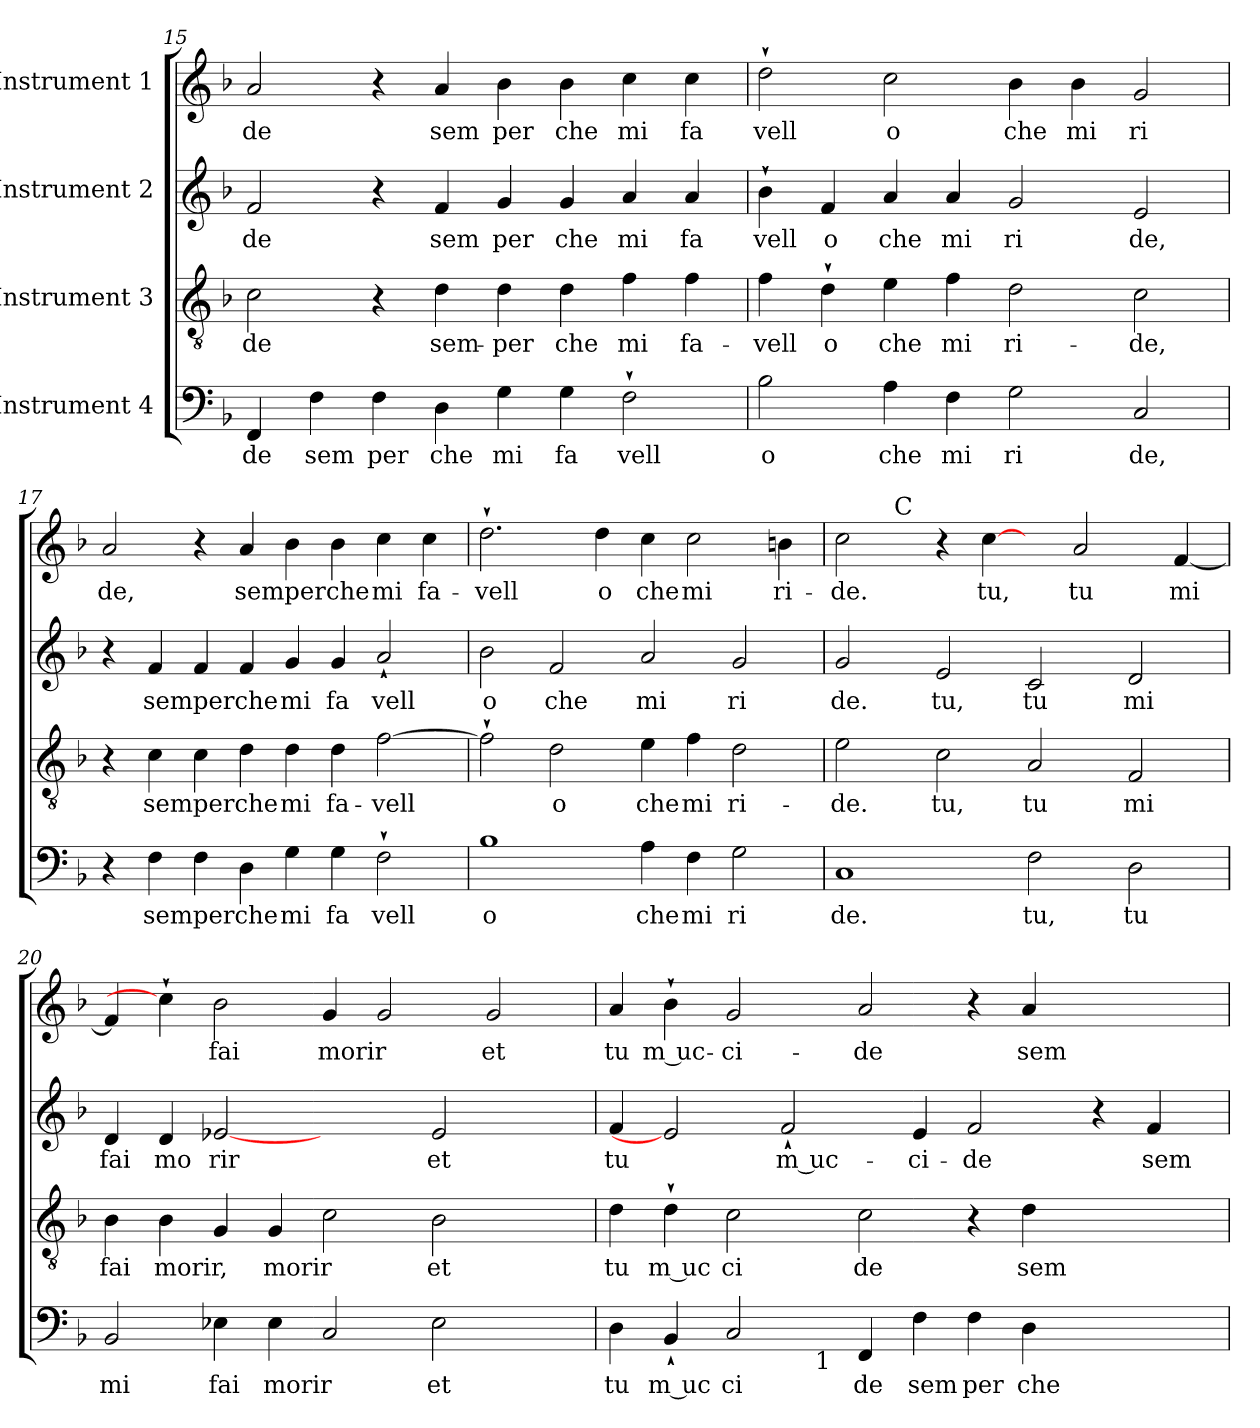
**kern	**text	**kern	**text	**kern	**text	**kern	**text
*part4	*part4	*part3	*part3	*part2	*part2	*part1	*part1
*staff4	*staff4	*staff3	*staff3	*staff2	*staff2	*staff1	*staff1
*I"Instrument 4	*	*I"Instrument 3	*	*I"Instrument 2	*	*I"Instrument 1	*
*clefF4	*	*clefGv2	*	*clefG2	*	*clefG2	*
*k[b-]	*	*k[b-]	*	*k[b-]	*	*k[b-]	*
*F:	*	*F:	*	*F:	*	*F:	*
=15	=15	=15	=15	=15	=15	=15	=15
!	!LO:LY:b:cj	!	!LO:LY:b:cj	!	!LO:LY:b:cj	!	!LO:LY:b:cj
4FF/	de	2c\	-de	2f/	de	2a/	de
!	!LO:LY:b:cj	!	!	!	!	!	!
4F\	sem	.	.	.	.	.	.
!	!LO:LY:b:cj	!	!	!	!	!	!
4F\	per	4r	.	4r	.	4r	.
!	!LO:LY:b:cj	!	!LO:LY:b:cj	!	!LO:LY:b:cj	!	!LO:LY:b:cj
4D\	che	4d\	sem-	4f/	sem	4a/	sem
!	!LO:LY:b:cj	!	!LO:LY:b:cj	!	!LO:LY:b:cj	!	!LO:LY:b:cj
4G\	mi	4d\	-per	4g/	per	4b-\	per
!	!LO:LY:b:cj	!	!LO:LY:b:cj	!	!LO:LY:b:cj	!	!LO:LY:b:cj
4G\	fa	4d\	che	4g/	che	4b-\	che
!	!LO:LY:b:cj	!	!LO:LY:b:cj	!	!LO:LY:b:cj	!	!LO:LY:b:cj
2F`<\	vell	4f\	mi	4a/	mi	4cc\	mi
!	!	!	!LO:LY:b:cj	!	!LO:LY:b:cj	!	!LO:LY:b:cj
.	.	4f\	fa-	4a/	fa	4cc\	fa
=16	=16	=16	=16	=16	=16	=16	=16
!	!LO:LY:b:cj	!	!LO:LY:b:cj	!	!LO:LY:b:cj	!	!LO:LY:b:cj
2B-\	o	4f\	-vell	4b-`<\	vell	2dd`<\	vell
!	!	!	!LO:LY:b:cj	!	!LO:LY:b:cj	!	!
.	.	4d`<\	o	4f/	o	.	.
!	!LO:LY:b:cj	!	!LO:LY:b:cj	!	!LO:LY:b:cj	!	!LO:LY:b:cj
4A\	che	4e\	che	4a/	che	2cc\	o
!	!LO:LY:b:cj	!	!LO:LY:b:cj	!	!LO:LY:b:cj	!	!
4F\	mi	4f\	mi	4a/	mi	.	.
!	!LO:LY:b:cj	!	!LO:LY:b:cj	!	!LO:LY:b:cj	!	!LO:LY:b:cj
2G\	ri	2d\	ri-	2g/	ri	4b-\	che
!	!	!	!	!	!	!	!LO:LY:b:cj
.	.	.	.	.	.	4b-\	mi
!	!LO:LY:b:cj	!	!LO:LY:b:cj	!	!LO:LY:b:cj	!	!LO:LY:b:cj
2C/	de,	2c\	-de,	2e/	de,	2g/	ri
!!LO:LB:g=z
=17	=17	=17	=17	=17	=17	=17	=17
!	!	!	!	!	!	!	!LO:LY:b:cj
4r	.	4r	.	4r	.	2a/	de,
!	!LO:LY:b:cj	!	!LO:LY:b:cj	!	!LO:LY:b:cj	!	!
4F\	semper	4c\	semper	4f/	semper	.	.
4F\	.	4c\	.	4f/	.	4r	.
!	!LO:LY:b:cj	!	!LO:LY:b:cj	!	!LO:LY:b:cj	!	!LO:LY:b:cj
4D\	che	4d\	che	4f/	che	4a/	semper
!	!LO:LY:b:cj	!	!LO:LY:b:cj	!	!LO:LY:b:cj	!	!
4G\	mi	4d\	mi	4g/	mi	4b-\	.
!	!LO:LY:b:cj	!	!LO:LY:b:cj	!	!LO:LY:b:cj	!	!LO:LY:b:cj
4G\	fa	4d\	fa-	4g/	fa	4b-\	che
!	!LO:LY:b:cj	!	!LO:LY:b	!	!LO:LY:b:cj	!	!LO:LY:b:cj
2F`<\	vell	[>2f\	-vell	2a`</	vell	4cc\	mi
!	!	!	!	!	!	!	!LO:LY:b:cj
.	.	.	.	.	.	4cc\	fa-
=18	=18	=18	=18	=18	=18	=18	=18
!	!LO:LY:b:cj	!	!	!	!LO:LY:b:cj	!	!LO:LY:b:cj
1B-	o	2f`<\]	.	2b-\	o	2.dd`<\	-vell
!	!	!	!LO:LY:b:cj	!	!LO:LY:b:cj	!	!
.	.	2d\	o	2f/	che	.	.
!	!	!	!	!	!	!	!LO:LY:b:cj
.	.	.	.	.	.	4dd\	o
!	!LO:LY:b:cj	!	!LO:LY:b:cj	!	!LO:LY:b:cj	!	!LO:LY:b:cj
4A\	che	4e\	che	2a/	mi	4cc\	che
!	!LO:LY:b:cj	!	!LO:LY:b:cj	!	!	!	!LO:LY:b:cj
4F\	mi	4f\	mi	.	.	2cc\	mi
!	!LO:LY:b:cj	!	!LO:LY:b:cj	!	!LO:LY:b:cj	!	!
2G\	ri	2d\	ri-	2g/	ri	.	.
!	!	!	!	!	!	!	!LO:LY:b:cj
.	.	.	.	.	.	4b\	ri-
=19	=19	=19	=19	=19	=19	=19	=19
!	!LO:LY:b:cj	!	!LO:LY:b:cj	!	!LO:LY:b:cj	!	!LO:LY:b:cj
*	*	*	*	*	*	*^	*
1C	de.	2e\	-de.	2g/	de.	2cc\	4ryy	-de.
.	.	.	.	.	.	.	32ryy	.
!	!	!	!	!	!	!	!LO:TX:a:t=C	!
.	.	.	.	.	.	.	1ryy	.
!	!	!	!LO:LY:b:cj	!	!LO:LY:b:cj	!	!	!
.	.	2c\	tu,	2e/	tu,	4r	.	.
!	!	!	!	!	!	!	!	!LO:LY:b:cj
.	.	.	.	.	.	[4cc\	.	tu,
!	!LO:LY:b:cj	!	!LO:LY:b:cj	!	!LO:LY:b:cj	!	!	!
2F\	tu,	2A/	tu	2c/	tu	4ryy	.	.
!	!	!	!	!	!	!	!	!LO:LY:b:cj
.	.	.	.	.	.	2a/	.	tu
.	.	.	.	.	.	.	2ryy	.
!	!LO:LY:b:cj	!	!LO:LY:b:cj	!	!LO:LY:b:cj	!	!	!
2D\	tu	2F/	mi	2d/	mi	.	.	.
!	!	!	!	!	!	!	!	!LO:LY:b
.	.	.	.	.	.	[<4f/	.	mi
.	.	.	.	.	.	.	8..ryy	.
=20	=20	=20	=20	=20	=20	=20	=20	=20
!	!LO:LY:b:cj	!	!LO:LY:b:cj	!	!LO:LY:b:cj	!	!	!
*	*	*	*	*	*	*v	*v	*
2BB-/	mi	4B-\	fai	4d/	fai	4f/]	.
!	!	!	!LO:LY:b	!	!LO:LY:b:cj	!	!
.	.	4B-\	morir,	4d/	mo	4cc`>\]	.
!	!LO:LY:b:cj	!	!	!	!LO:LY:b:cj	!	!LO:LY:b:cj
4E-\	fai	4G/	.	[2e-X	rir	2b-\	fai
!	!LO:LY:b:cj	!	!LO:LY:b:cj	!	!	!	!
4E-\	morir	4G/	morir	.	.	.	.
!	!	!	!	!	!	!	!LO:LY:b:cj
2C/	.	2c\	.	2ryy	.	4g/	morir
.	.	.	.	.	.	2g/	.
!	!LO:LY:b:cj	!	!LO:LY:b:cj	!	!LO:LY:b:cj	!	!
2E-\	et	2B-\	et	2e-/	et	.	.
!	!	!	!	!	!	!	!LO:LY:b:cj
.	.	.	.	.	.	2g/	et
4ryy	.	4ryy	.	4ryy	.	.	.
!!LO:PB:g=z
=21	=21	=21	=21	=21	=21	=21	=21
!	!LO:LY:b:cj	!	!LO:LY:b:cj	!	!LO:LY:b:cj	!	!LO:LY:b:cj
*^	*	*	*	*	*	*	*
4D\	2ryy	tu	4d\	tu	4f/	tu	4a/	tu
!	!	!LO:LY:b:rj	!	!LO:LY:b:rj	!	!	!	!LO:LY:b:rj
4BB-`</	.	m uc	4d`<\	m uc	2e-]	.	4b-`<\	m uc-
!	!	!LO:LY:b:cj	!	!LO:LY:b:cj	!	!	!	!LO:LY:b:cj
2C/	4ryy	ci	2c\	ci	.	.	2g/	-ci-
!	!	!	!	!	!	!LO:LY:b:rj	!	!
.	16ryy	.	.	.	2f`</	m uc-	.	.
.	64ryy	.	.	.	.	.	.	.
!	!LO:TX:b:t=1	!	!	!	!	!	!	!
.	1ryy	.	.	.	.	.	.	.
!	!	!LO:LY:b:cj	!	!LO:LY:b:cj	!	!	!	!LO:LY:b:cj
4FF/	.	de	2c\	de	.	.	2a/	-de
!	!	!LO:LY:b:cj	!	!	!	!LO:LY:b:cj	!	!
4F\	.	sem	.	.	4e/	-ci-	.	.
!	!	!LO:LY:b:cj	!	!	!	!LO:LY:b:cj	!	!
4F\	.	per	4r	.	2f/	-de	4r	.
!	!	!LO:LY:b:cj	!	!LO:LY:b:cj	!	!	!	!LO:LY:b:cj
4D\	.	che	4d\	sem	.	.	4a/	sem-
.	2ryy	.	.	.	.	.	.	.
2ryy	.	.	2ryy	.	4r	.	2ryy	.
!	!	!	!	!	!	!LO:LY:b:cj	!	!
.	.	.	.	.	4f/	sem-	.	.
.	8ryy	.	.	.	.	.	.	.
.	32.ryy	.	.	.	.	.	.	.
*v	*v	*	*	*	*	*	*	*
=	=	=	=	=	=	=	=
*-	*-	*-	*-	*-	*-	*-	*-
